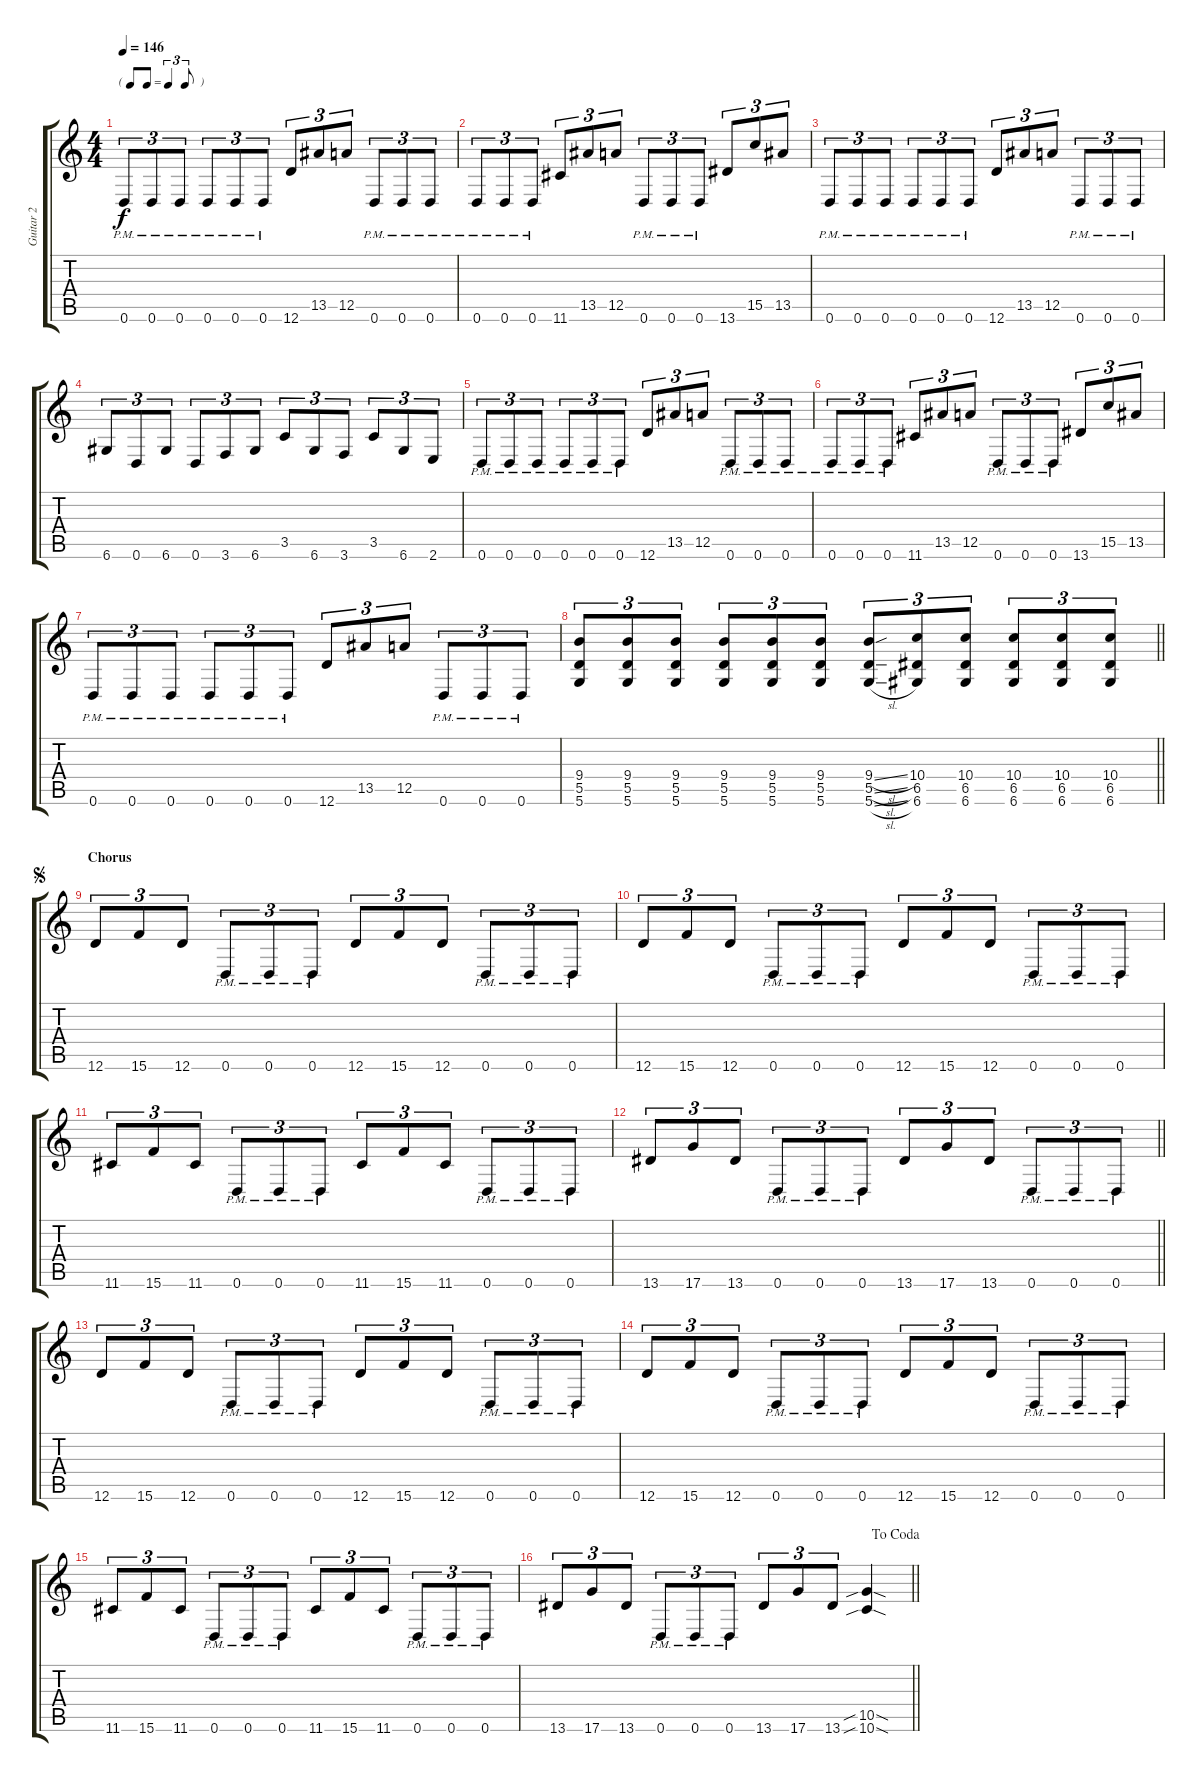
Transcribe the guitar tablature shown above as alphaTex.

\track ("Guitar 2" "Guitar 2") {instrument distortionguitar}
\staff {score tabs}
\tuning (E4 B3 G3 D3 A2 D2) {hide}
\ts (4 4)
\tf triplet8th
\tempo 146
\clef g2
\ks c
0.6{pm}.8{tu (3 2) dy f} 0.6{pm}.8{tu (3 2)} 0.6{pm}.8{tu (3 2)} 0.6{pm}.8{tu (3 2)} 0.6{pm}.8{tu (3 2)} 0.6{pm}.8{tu (3 2)} 12.6.8{tu (3 2)} 13.5.8{tu (3 2)} 12.5.8{tu (3 2)} 0.6{pm}.8{tu (3 2)} 0.6{pm}.8{tu (3 2)} 0.6{pm}.8{tu (3 2)} |
0.6{pm}.8{tu (3 2)} 0.6{pm}.8{tu (3 2)} 0.6{pm}.8{tu (3 2)} 11.6.8{tu (3 2)} 13.5.8{tu (3 2)} 12.5.8{tu (3 2)} 0.6{pm}.8{tu (3 2)} 0.6{pm}.8{tu (3 2)} 0.6{pm}.8{tu (3 2)} 13.6.8{tu (3 2)} 15.5.8{tu (3 2)} 13.5.8{tu (3 2)} |
0.6{pm}.8{tu (3 2)} 0.6{pm}.8{tu (3 2)} 0.6{pm}.8{tu (3 2)} 0.6{pm}.8{tu (3 2)} 0.6{pm}.8{tu (3 2)} 0.6{pm}.8{tu (3 2)} 12.6.8{tu (3 2)} 13.5.8{tu (3 2)} 12.5.8{tu (3 2)} 0.6{pm}.8{tu (3 2)} 0.6{pm}.8{tu (3 2)} 0.6{pm}.8{tu (3 2)} |
6.6.8{tu (3 2)} 0.6.8{tu (3 2)} 6.6.8{tu (3 2)} 0.6.8{tu (3 2)} 3.6.8{tu (3 2)} 6.6.8{tu (3 2)} 3.5.8{tu (3 2)} 6.6.8{tu (3 2)} 3.6.8{tu (3 2)} 3.5.8{tu (3 2)} 6.6.8{tu (3 2)} 2.6.8{tu (3 2)} |
0.6{pm}.8{tu (3 2)} 0.6{pm}.8{tu (3 2)} 0.6{pm}.8{tu (3 2)} 0.6{pm}.8{tu (3 2)} 0.6{pm}.8{tu (3 2)} 0.6{pm}.8{tu (3 2)} 12.6.8{tu (3 2)} 13.5.8{tu (3 2)} 12.5.8{tu (3 2)} 0.6{pm}.8{tu (3 2)} 0.6{pm}.8{tu (3 2)} 0.6{pm}.8{tu (3 2)} |
0.6{pm}.8{tu (3 2)} 0.6{pm}.8{tu (3 2)} 0.6{pm}.8{tu (3 2)} 11.6.8{tu (3 2)} 13.5.8{tu (3 2)} 12.5.8{tu (3 2)} 0.6{pm}.8{tu (3 2)} 0.6{pm}.8{tu (3 2)} 0.6{pm}.8{tu (3 2)} 13.6.8{tu (3 2)} 15.5.8{tu (3 2)} 13.5.8{tu (3 2)} |
0.6{pm}.8{tu (3 2)} 0.6{pm}.8{tu (3 2)} 0.6{pm}.8{tu (3 2)} 0.6{pm}.8{tu (3 2)} 0.6{pm}.8{tu (3 2)} 0.6{pm}.8{tu (3 2)} 12.6.8{tu (3 2)} 13.5.8{tu (3 2)} 12.5.8{tu (3 2)} 0.6{pm}.8{tu (3 2)} 0.6{pm}.8{tu (3 2)} 0.6{pm}.8{tu (3 2)} |
\barLineRight lightlight
(9.4 5.5 5.6).8{tu (3 2)} (9.4 5.5 5.6).8{tu (3 2)} (9.4 5.5 5.6).8{tu (3 2)} (9.4 5.5 5.6).8{tu (3 2)} (9.4 5.5 5.6).8{tu (3 2)} (9.4 5.5 5.6).8{tu (3 2)} (9.4{sl} 5.5{sl} 5.6{sl}).8{tu (3 2)} (10.4 6.5 6.6).8{tu (3 2)} (10.4 6.5 6.6).8{tu (3 2)} (10.4 6.5 6.6).8{tu (3 2)} (10.4 6.5 6.6).8{tu (3 2)} (10.4 6.5 6.6).8{tu (3 2)} |
\section ("" "Chorus")
\jump segno
12.6.8{tu (3 2)} 15.6.8{tu (3 2)} 12.6.8{tu (3 2)} 0.6{pm}.8{tu (3 2)} 0.6{pm}.8{tu (3 2)} 0.6{pm}.8{tu (3 2)} 12.6.8{tu (3 2)} 15.6.8{tu (3 2)} 12.6.8{tu (3 2)} 0.6{pm}.8{tu (3 2)} 0.6{pm}.8{tu (3 2)} 0.6{pm}.8{tu (3 2)} |
12.6.8{tu (3 2)} 15.6.8{tu (3 2)} 12.6.8{tu (3 2)} 0.6{pm}.8{tu (3 2)} 0.6{pm}.8{tu (3 2)} 0.6{pm}.8{tu (3 2)} 12.6.8{tu (3 2)} 15.6.8{tu (3 2)} 12.6.8{tu (3 2)} 0.6{pm}.8{tu (3 2)} 0.6{pm}.8{tu (3 2)} 0.6{pm}.8{tu (3 2)} |
11.6.8{tu (3 2)} 15.6.8{tu (3 2)} 11.6.8{tu (3 2)} 0.6{pm}.8{tu (3 2)} 0.6{pm}.8{tu (3 2)} 0.6{pm}.8{tu (3 2)} 11.6.8{tu (3 2)} 15.6.8{tu (3 2)} 11.6.8{tu (3 2)} 0.6{pm}.8{tu (3 2)} 0.6{pm}.8{tu (3 2)} 0.6{pm}.8{tu (3 2)} |
\barLineRight lightlight
13.6.8{tu (3 2)} 17.6.8{tu (3 2)} 13.6.8{tu (3 2)} 0.6{pm}.8{tu (3 2)} 0.6{pm}.8{tu (3 2)} 0.6{pm}.8{tu (3 2)} 13.6.8{tu (3 2)} 17.6.8{tu (3 2)} 13.6.8{tu (3 2)} 0.6{pm}.8{tu (3 2)} 0.6{pm}.8{tu (3 2)} 0.6{pm}.8{tu (3 2)} |
12.6.8{tu (3 2)} 15.6.8{tu (3 2)} 12.6.8{tu (3 2)} 0.6{pm}.8{tu (3 2)} 0.6{pm}.8{tu (3 2)} 0.6{pm}.8{tu (3 2)} 12.6.8{tu (3 2)} 15.6.8{tu (3 2)} 12.6.8{tu (3 2)} 0.6{pm}.8{tu (3 2)} 0.6{pm}.8{tu (3 2)} 0.6{pm}.8{tu (3 2)} |
12.6.8{tu (3 2)} 15.6.8{tu (3 2)} 12.6.8{tu (3 2)} 0.6{pm}.8{tu (3 2)} 0.6{pm}.8{tu (3 2)} 0.6{pm}.8{tu (3 2)} 12.6.8{tu (3 2)} 15.6.8{tu (3 2)} 12.6.8{tu (3 2)} 0.6{pm}.8{tu (3 2)} 0.6{pm}.8{tu (3 2)} 0.6{pm}.8{tu (3 2)} |
11.6.8{tu (3 2)} 15.6.8{tu (3 2)} 11.6.8{tu (3 2)} 0.6{pm}.8{tu (3 2)} 0.6{pm}.8{tu (3 2)} 0.6{pm}.8{tu (3 2)} 11.6.8{tu (3 2)} 15.6.8{tu (3 2)} 11.6.8{tu (3 2)} 0.6{pm}.8{tu (3 2)} 0.6{pm}.8{tu (3 2)} 0.6{pm}.8{tu (3 2)} |
\jump dacoda
\barLineRight lightlight
13.6.8{tu (3 2)} 17.6.8{tu (3 2)} 13.6.8{tu (3 2)} 0.6{pm}.8{tu (3 2)} 0.6{pm}.8{tu (3 2)} 0.6{pm}.8{tu (3 2)} 13.6.8{tu (3 2)} 17.6.8{tu (3 2)} 13.6.8{tu (3 2)} (10.5{sib sod} 10.6{sib sod}).4
